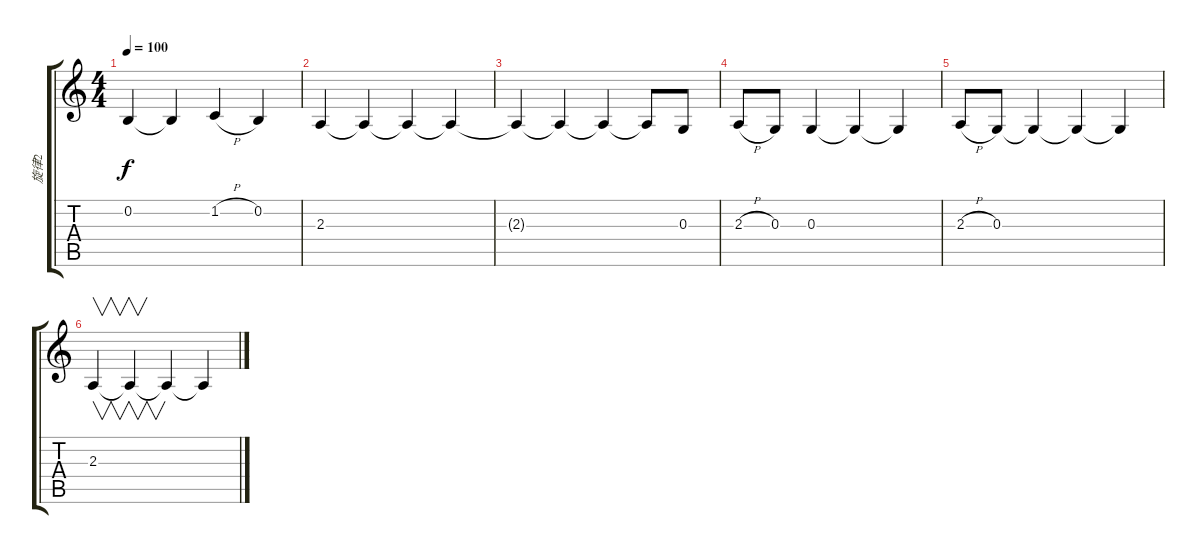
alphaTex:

\track ("旋律2" "旋律2") {instrument violin}
\staff {score tabs}
\tuning (E4 B3 G3 D3 A2 E2) {hide}
\ts (4 4)
\tempo 100
\clef g2
\ks c
0.2{t}.4{dy f} 0.2{t}.4 1.2{h}.4 0.2.4 |
2.3.4 2.3{t}.4 2.3{t}.4 2.3{t}.4 |
2.3{t}.4 2.3{t}.4 2.3{t}.4 2.3{t}.8 0.3.8 |
2.3{h}.8 0.3.8 0.3.4 0.3{t}.4 0.3{t}.4 |
2.3{h}.8 0.3.8 0.3{t}.4 0.3{t}.4 0.3{t}.4 |
2.3.4{v} 2.3{t}.4{v} 2.3{t}.4 2.3{t}.4
